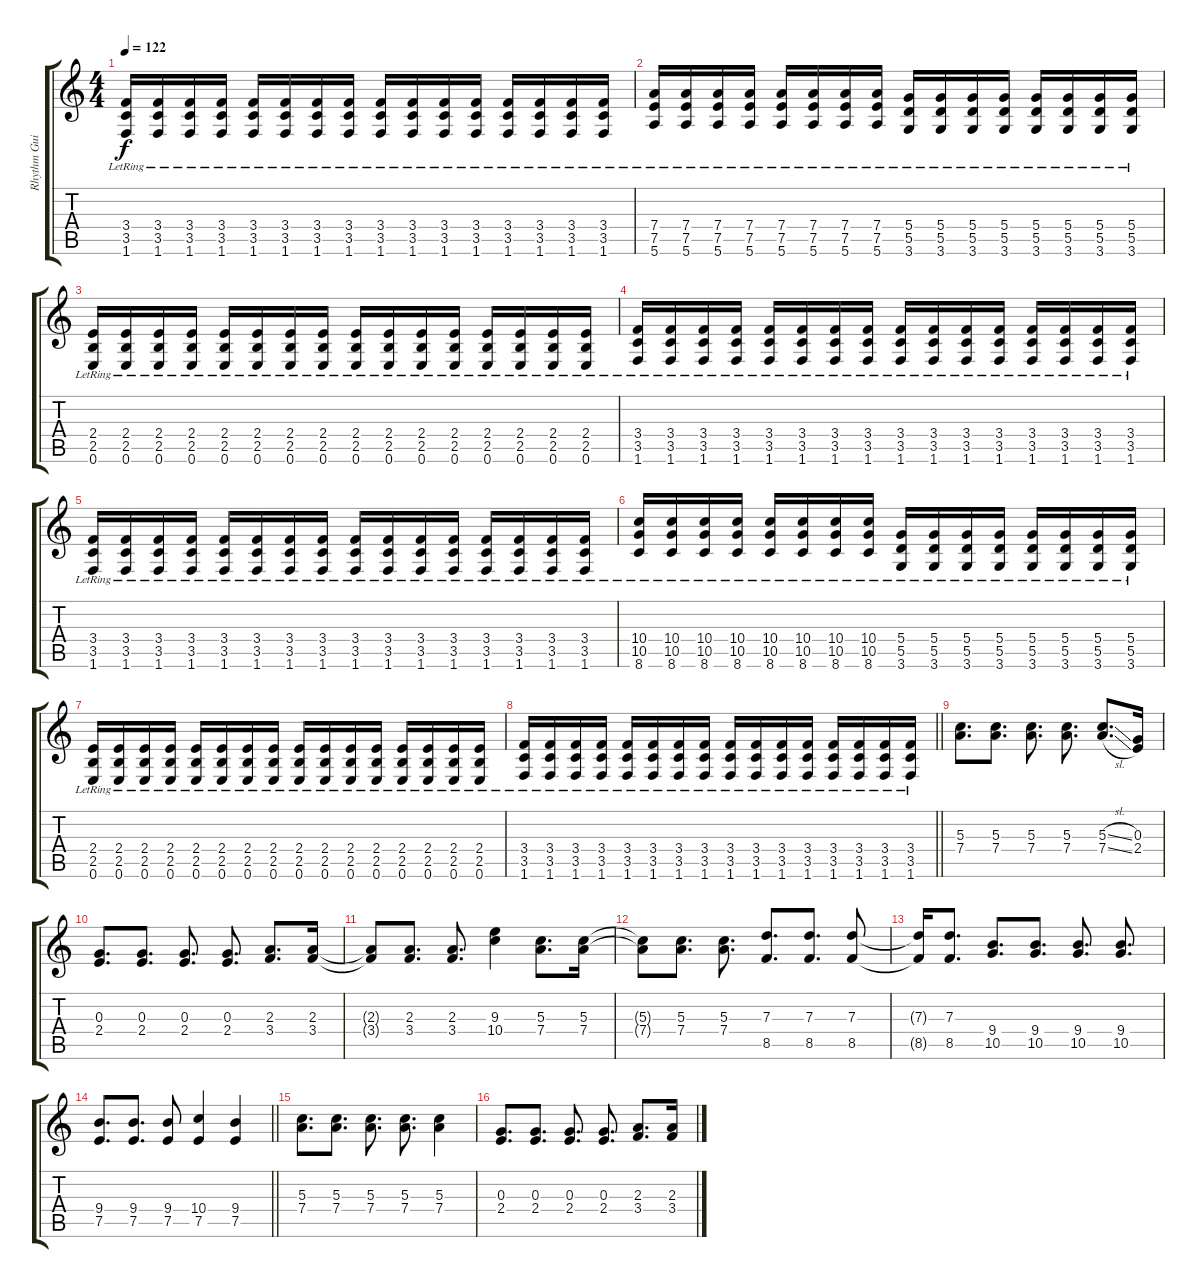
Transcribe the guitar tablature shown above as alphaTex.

\track ("Rhythm Guitar" "Rhythm Gui") {instrument overdrivenguitar}
\staff {score tabs}
\tuning (E4 B3 G3 D3 A2 E2) {hide}
\ts (4 4)
\tempo 122
\clef g2
\ks c
(3.4{lr} 3.5{lr} 1.6{lr}).16{dy f} (3.4{lr} 3.5{lr} 1.6{lr}).16 (3.4{lr} 3.5{lr} 1.6{lr}).16 (3.4{lr} 3.5{lr} 1.6{lr}).16 (3.4{lr} 3.5{lr} 1.6{lr}).16 (3.4{lr} 3.5{lr} 1.6{lr}).16 (3.4{lr} 3.5{lr} 1.6{lr}).16 (3.4{lr} 3.5{lr} 1.6{lr}).16 (3.4{lr} 3.5{lr} 1.6{lr}).16 (3.4{lr} 3.5{lr} 1.6{lr}).16 (3.4{lr} 3.5{lr} 1.6{lr}).16 (3.4{lr} 3.5{lr} 1.6{lr}).16 (3.4{lr} 3.5{lr} 1.6{lr}).16 (3.4{lr} 3.5{lr} 1.6{lr}).16 (3.4{lr} 3.5{lr} 1.6{lr}).16 (3.4{lr} 3.5{lr} 1.6{lr}).16 |
(7.4{lr} 7.5{lr} 5.6{lr}).16 (7.4{lr} 7.5{lr} 5.6{lr}).16 (7.4{lr} 7.5{lr} 5.6{lr}).16 (7.4{lr} 7.5{lr} 5.6{lr}).16 (7.4{lr} 7.5{lr} 5.6{lr}).16 (7.4{lr} 7.5{lr} 5.6{lr}).16 (7.4{lr} 7.5{lr} 5.6{lr}).16 (7.4{lr} 7.5{lr} 5.6{lr}).16 (5.4{lr} 5.5{lr} 3.6{lr}).16 (5.4{lr} 5.5{lr} 3.6{lr}).16 (5.4{lr} 5.5{lr} 3.6{lr}).16 (5.4{lr} 5.5{lr} 3.6{lr}).16 (5.4{lr} 5.5{lr} 3.6{lr}).16 (5.4{lr} 5.5{lr} 3.6{lr}).16 (5.4{lr} 5.5{lr} 3.6{lr}).16 (5.4{lr} 5.5{lr} 3.6{lr}).16 |
(2.4{lr} 2.5{lr} 0.6{lr}).16 (2.4{lr} 2.5{lr} 0.6{lr}).16 (2.4{lr} 2.5{lr} 0.6{lr}).16 (2.4{lr} 2.5{lr} 0.6{lr}).16 (2.4{lr} 2.5{lr} 0.6{lr}).16 (2.4{lr} 2.5{lr} 0.6{lr}).16 (2.4{lr} 2.5{lr} 0.6{lr}).16 (2.4{lr} 2.5{lr} 0.6{lr}).16 (2.4{lr} 2.5{lr} 0.6{lr}).16 (2.4{lr} 2.5{lr} 0.6{lr}).16 (2.4{lr} 2.5{lr} 0.6{lr}).16 (2.4{lr} 2.5{lr} 0.6{lr}).16 (2.4{lr} 2.5{lr} 0.6{lr}).16 (2.4{lr} 2.5{lr} 0.6{lr}).16 (2.4{lr} 2.5{lr} 0.6{lr}).16 (2.4{lr} 2.5{lr} 0.6{lr}).16 |
(3.4{lr} 3.5{lr} 1.6{lr}).16 (3.4{lr} 3.5{lr} 1.6{lr}).16 (3.4{lr} 3.5{lr} 1.6{lr}).16 (3.4{lr} 3.5{lr} 1.6{lr}).16 (3.4{lr} 3.5{lr} 1.6{lr}).16 (3.4{lr} 3.5{lr} 1.6{lr}).16 (3.4{lr} 3.5{lr} 1.6{lr}).16 (3.4{lr} 3.5{lr} 1.6{lr}).16 (3.4{lr} 3.5{lr} 1.6{lr}).16 (3.4{lr} 3.5{lr} 1.6{lr}).16 (3.4{lr} 3.5{lr} 1.6{lr}).16 (3.4{lr} 3.5{lr} 1.6{lr}).16 (3.4{lr} 3.5{lr} 1.6{lr}).16 (3.4{lr} 3.5{lr} 1.6{lr}).16 (3.4{lr} 3.5{lr} 1.6{lr}).16 (3.4{lr} 3.5{lr} 1.6{lr}).16 |
(3.4{lr} 3.5{lr} 1.6{lr}).16 (3.4{lr} 3.5{lr} 1.6{lr}).16 (3.4{lr} 3.5{lr} 1.6{lr}).16 (3.4{lr} 3.5{lr} 1.6{lr}).16 (3.4{lr} 3.5{lr} 1.6{lr}).16 (3.4{lr} 3.5{lr} 1.6{lr}).16 (3.4{lr} 3.5{lr} 1.6{lr}).16 (3.4{lr} 3.5{lr} 1.6{lr}).16 (3.4{lr} 3.5{lr} 1.6{lr}).16 (3.4{lr} 3.5{lr} 1.6{lr}).16 (3.4{lr} 3.5{lr} 1.6{lr}).16 (3.4{lr} 3.5{lr} 1.6{lr}).16 (3.4{lr} 3.5{lr} 1.6{lr}).16 (3.4{lr} 3.5{lr} 1.6{lr}).16 (3.4{lr} 3.5{lr} 1.6{lr}).16 (3.4{lr} 3.5{lr} 1.6{lr}).16 |
(10.4{lr} 10.5{lr} 8.6{lr}).16 (10.4{lr} 10.5{lr} 8.6{lr}).16 (10.4{lr} 10.5{lr} 8.6{lr}).16 (10.4{lr} 10.5{lr} 8.6{lr}).16 (10.4{lr} 10.5{lr} 8.6{lr}).16 (10.4{lr} 10.5{lr} 8.6{lr}).16 (10.4{lr} 10.5{lr} 8.6{lr}).16 (10.4{lr} 10.5{lr} 8.6{lr}).16 (5.4{lr} 5.5{lr} 3.6{lr}).16 (5.4{lr} 5.5{lr} 3.6{lr}).16 (5.4{lr} 5.5{lr} 3.6{lr}).16 (5.4{lr} 5.5{lr} 3.6{lr}).16 (5.4{lr} 5.5{lr} 3.6{lr}).16 (5.4{lr} 5.5{lr} 3.6{lr}).16 (5.4{lr} 5.5{lr} 3.6{lr}).16 (5.4{lr} 5.5{lr} 3.6{lr}).16 |
(2.4{lr} 2.5{lr} 0.6{lr}).16 (2.4{lr} 2.5{lr} 0.6{lr}).16 (2.4{lr} 2.5{lr} 0.6{lr}).16 (2.4{lr} 2.5{lr} 0.6{lr}).16 (2.4{lr} 2.5{lr} 0.6{lr}).16 (2.4{lr} 2.5{lr} 0.6{lr}).16 (2.4{lr} 2.5{lr} 0.6{lr}).16 (2.4{lr} 2.5{lr} 0.6{lr}).16 (2.4{lr} 2.5{lr} 0.6{lr}).16 (2.4{lr} 2.5{lr} 0.6{lr}).16 (2.4{lr} 2.5{lr} 0.6{lr}).16 (2.4{lr} 2.5{lr} 0.6{lr}).16 (2.4{lr} 2.5{lr} 0.6{lr}).16 (2.4{lr} 2.5{lr} 0.6{lr}).16 (2.4{lr} 2.5{lr} 0.6{lr}).16 (2.4{lr} 2.5{lr} 0.6{lr}).16 |
\barLineRight lightlight
(3.4{lr} 3.5{lr} 1.6{lr}).16 (3.4{lr} 3.5{lr} 1.6{lr}).16 (3.4{lr} 3.5{lr} 1.6{lr}).16 (3.4{lr} 3.5{lr} 1.6{lr}).16 (3.4{lr} 3.5{lr} 1.6{lr}).16 (3.4{lr} 3.5{lr} 1.6{lr}).16 (3.4{lr} 3.5{lr} 1.6{lr}).16 (3.4{lr} 3.5{lr} 1.6{lr}).16 (3.4{lr} 3.5{lr} 1.6{lr}).16 (3.4{lr} 3.5{lr} 1.6{lr}).16 (3.4{lr} 3.5{lr} 1.6{lr}).16 (3.4{lr} 3.5{lr} 1.6{lr}).16 (3.4{lr} 3.5{lr} 1.6{lr}).16 (3.4{lr} 3.5{lr} 1.6{lr}).16 (3.4{lr} 3.5{lr} 1.6{lr}).16 (3.4{lr} 3.5{lr} 1.6{lr}).16 |
(5.3 7.4).8{d balance 16 instrument electricguitarjazz} (5.3 7.4).8{d} (5.3 7.4).8{d} (5.3 7.4).8{d} (5.3{sl} 7.4{sl}).8{d} (0.3 2.4).16 |
(0.3 2.4).8{d} (0.3 2.4).8{d} (0.3 2.4).8{d} (0.3 2.4).8{d} (2.3 3.4).8{d} (2.3 3.4).16 |
(2.3{t} 3.4{t}).8 (2.3 3.4).8{d} (2.3 3.4).8{d} (9.3 10.4).4 (5.3 7.4).8{d} (5.3 7.4).16 |
(5.3{t} 7.4{t}).8 (5.3 7.4).8{d} (5.3 7.4).8{d} (7.3 8.5).8{d} (7.3 8.5).8{d} (7.3 8.5).8 |
(7.3{t} 8.5{t}).16 (7.3 8.5).8{d} (9.4 10.5).8{d} (9.4 10.5).8{d} (9.4 10.5).8{d} (9.4 10.5).8{d} |
\barLineRight lightlight
(9.4 7.5).8{d} (9.4 7.5).8{d} (9.4 7.5).8 (10.4 7.5).4 (9.4 7.5).4 |
(5.3 7.4).8{d} (5.3 7.4).8{d} (5.3 7.4).8{d} (5.3 7.4).8{d} (5.3 7.4).4 |
(0.3 2.4).8{d} (0.3 2.4).8{d} (0.3 2.4).8{d} (0.3 2.4).8{d} (2.3 3.4).8{d} (2.3 3.4).16
